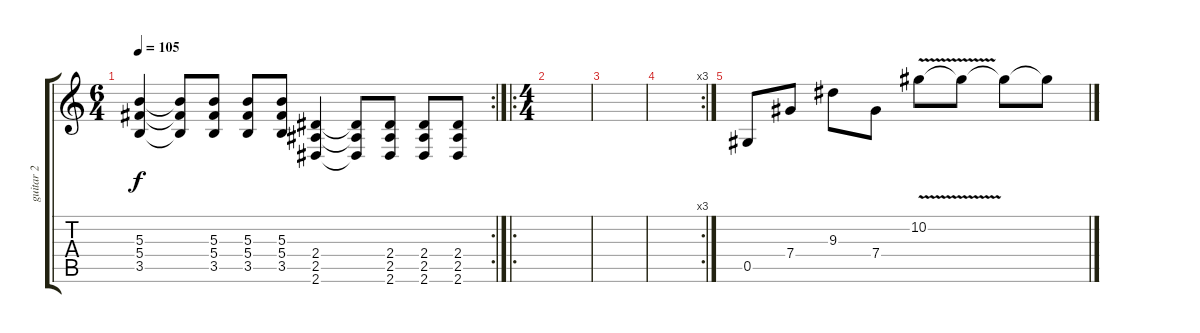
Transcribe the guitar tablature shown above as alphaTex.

\track ("guitar 2" "guitar 2") {instrument overdrivenguitar}
\staff {score tabs}
\tuning (Eb4 Bb3 Gb3 Db3 Ab2 Db2) {hide}
\rc 2
\ts (6 4)
\tempo 105
\clef g2
\ks c
(5.3 5.4 3.5).4{dy f} (5.3{t} 5.4{t} 3.5{t}).8 (5.3 5.4 3.5).8 (5.3 5.4 3.5).8 (5.3 5.4 3.5).8 (2.4 2.5 2.6).4 (2.4{t} 2.5{t} 2.6{t}).8 (2.4 2.5 2.6).8 (2.4 2.5 2.6).8 (2.4 2.5 2.6).8 |
\ro
\ts (4 4)
|
|
\rc 3
|
0.5.8 7.4.8 9.3.8 7.4.8 10.2{v}.8 10.2{t}.8 10.2{t}.8 10.2{t}.8
